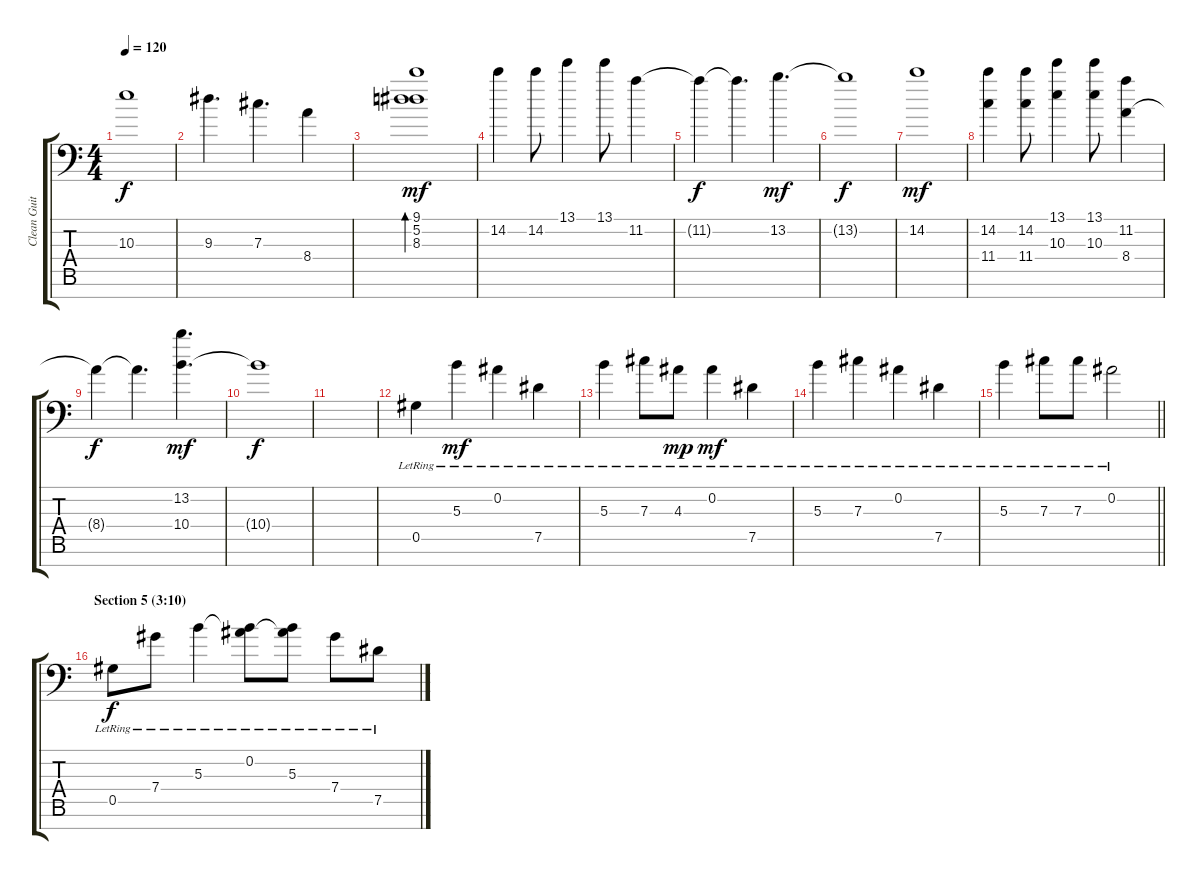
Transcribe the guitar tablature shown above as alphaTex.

\track ("Clean Guitar" "Clean Guit") {instrument electricguitarclean}
\staff {score tabs}
\tuning (Eb4 Bb3 Gb3 Db3 Ab2 Eb2 Ab1) {hide}
\ts (4 4)
\tempo 120
\clef f4
\ks c
10.3.1{dy f} |
9.3.4{d} 7.3.4{d} 8.4.4 |
(9.1 5.2 8.3).1{bd 480 dy mf} |
14.2.4 14.2.8 13.1.4 13.1.8 11.2.4 |
11.2{t}.4{dy f} 11.2{t}.4{d} 13.2.4{d dy mf} |
13.2{t}.1{dy f} |
14.2.1{dy mf} |
(14.2 11.4).4 (14.2 11.4).8 (13.1 10.3).4 (13.1 10.3).8 (11.2 8.4).4 |
8.4{t}.4{dy f} 8.4{t}.4{d} (13.2 10.4).4{d dy mf} |
10.4{t}.1{dy f} |
|
0.5{lr}.4{volume 9 balance 0} 5.3{lr}.4{dy mf} 0.2{lr}.4 7.5{lr}.4 |
5.3{lr}.4 7.3{lr}.8 4.3{lr}.8{dy mp} 0.2{lr}.4{dy mf} 7.5{lr}.4 |
5.3{lr}.4 7.3{lr}.4 0.2{lr}.4 7.5{lr}.4 |
\barLineRight lightlight
5.3{lr}.4 7.3{lr}.8 7.3{lr}.8 0.2{lr}.2 |
\section ("" "Section 5 (3:10)")
0.5{lr}.8{dy f volume 10 balance 8} 7.4{lr}.8 5.3{lr}.4 (0.2{lr} 5.3{t}).8 (0.2{t} 5.3{lr}).8 7.4{lr}.8 7.5{lr}.8
